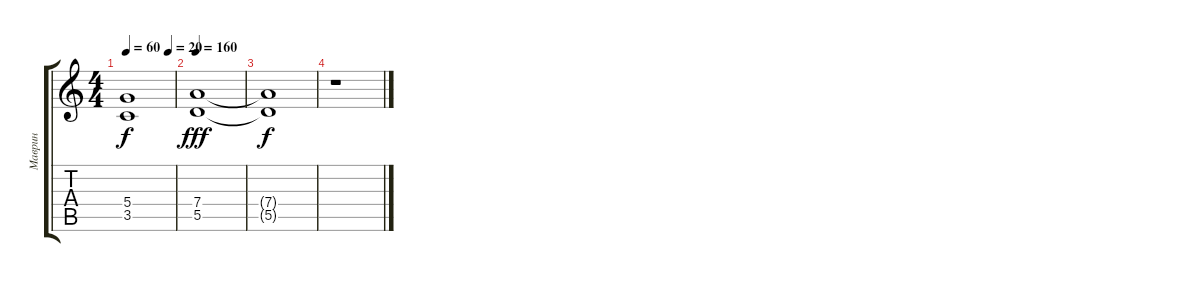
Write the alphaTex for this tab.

\track ("Маврин" "Маврин") {instrument overdrivenguitar}
\staff {score tabs}
\tuning (E4 B3 G3 D3 A2 E2) {hide}
\ts (4 4)
\tempo 60
\tempo (20 0.875)
\clef g2
\ks c
(5.4 3.5).1{dy f} |
\tempo 160
(7.4 5.5).1{dy fff} |
(7.4{t} 5.5{t}).1{dy f} |
r.1
